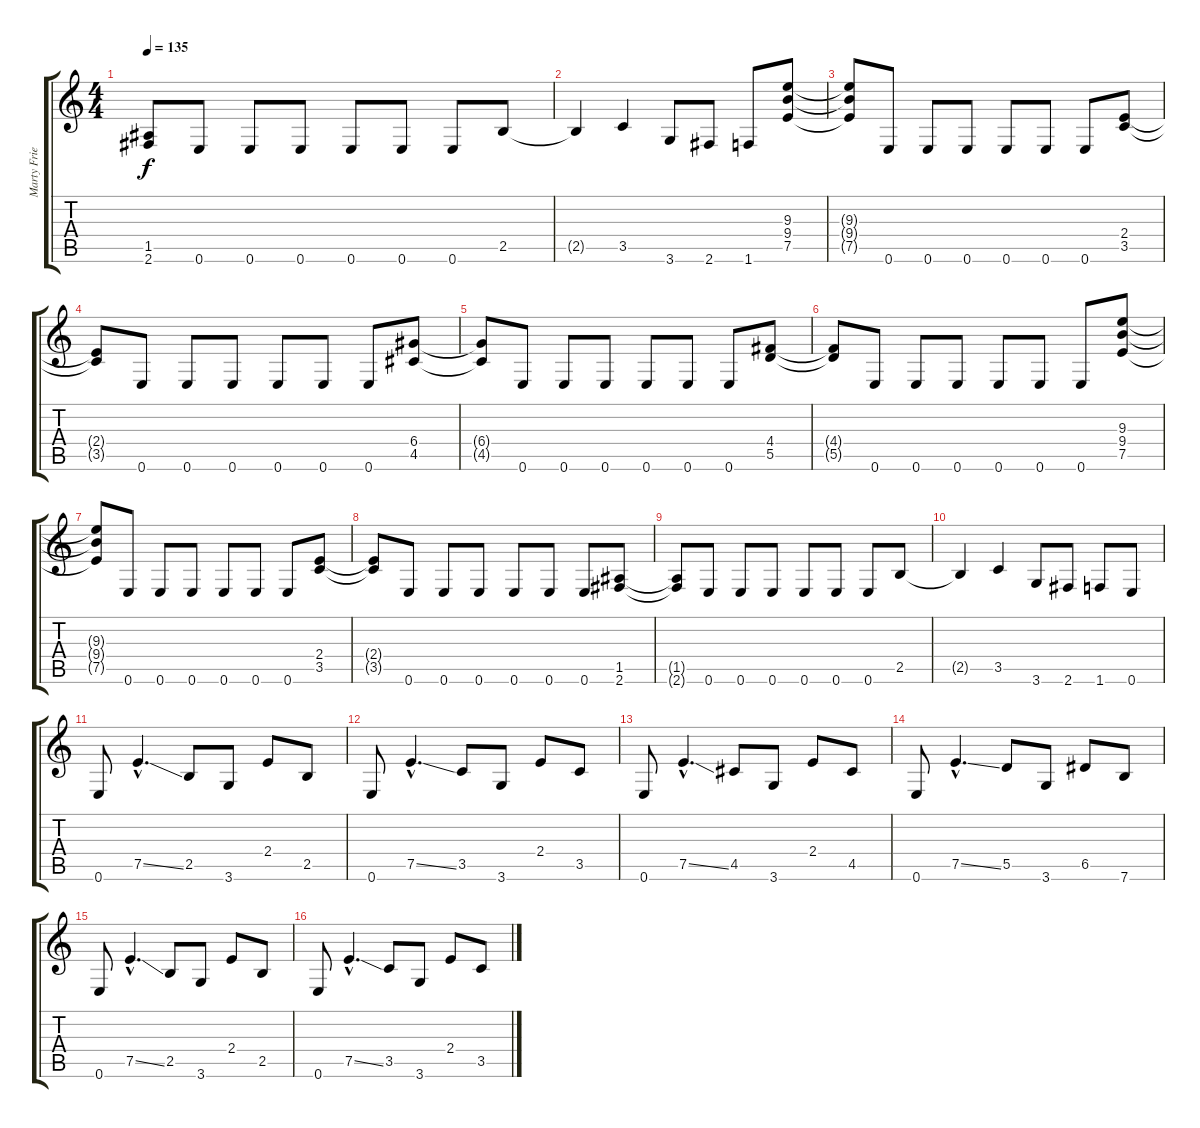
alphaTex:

\track ("Marty Friedman" "Marty Frie") {instrument distortionguitar}
\staff {score tabs}
\tuning (E4 B3 G3 D3 A2 E2) {hide}
\ts (4 4)
\tempo 135
\clef g2
\ks c
(1.5{t} 2.6{t}).8{dy f} 0.6.8 0.6.8 0.6.8 0.6.8 0.6.8 0.6.8 2.5.8 |
2.5{t}.4 3.5.4 3.6.8 2.6.8 1.6.8 (9.3 9.4 7.5).8 |
(9.3{t} 9.4{t} 7.5{t}).8 0.6.8 0.6.8 0.6.8 0.6.8 0.6.8 0.6.8 (2.4 3.5).8 |
(2.4{t} 3.5{t}).8 0.6.8 0.6.8 0.6.8 0.6.8 0.6.8 0.6.8 (6.4 4.5).8 |
(6.4{t} 4.5{t}).8 0.6.8 0.6.8 0.6.8 0.6.8 0.6.8 0.6.8 (4.4 5.5).8 |
(4.4{t} 5.5{t}).8 0.6.8 0.6.8 0.6.8 0.6.8 0.6.8 0.6.8 (9.3 9.4 7.5).8 |
(9.3{t} 9.4{t} 7.5{t}).8 0.6.8 0.6.8 0.6.8 0.6.8 0.6.8 0.6.8 (2.4 3.5).8 |
(2.4{t} 3.5{t}).8 0.6.8 0.6.8 0.6.8 0.6.8 0.6.8 0.6.8 (1.5 2.6).8 |
(1.5{t} 2.6{t}).8 0.6.8 0.6.8 0.6.8 0.6.8 0.6.8 0.6.8 2.5.8 |
2.5{t}.4 3.5.4 3.6.8 2.6.8 1.6.8 0.6.8 |
0.6.8 7.5{ss hac}.4{d} 2.5.8 3.6.8 2.4.8 2.5.8 |
0.6.8 7.5{ss hac}.4{d} 3.5.8 3.6.8 2.4.8 3.5.8 |
0.6.8 7.5{ss hac}.4{d} 4.5.8 3.6.8 2.4.8 4.5.8 |
0.6.8 7.5{ss hac}.4{d} 5.5.8 3.6.8 6.5.8 7.6.8 |
0.6.8 7.5{ss hac}.4{d} 2.5.8 3.6.8 2.4.8 2.5.8 |
0.6.8 7.5{ss hac}.4{d} 3.5.8 3.6.8 2.4.8 3.5.8
